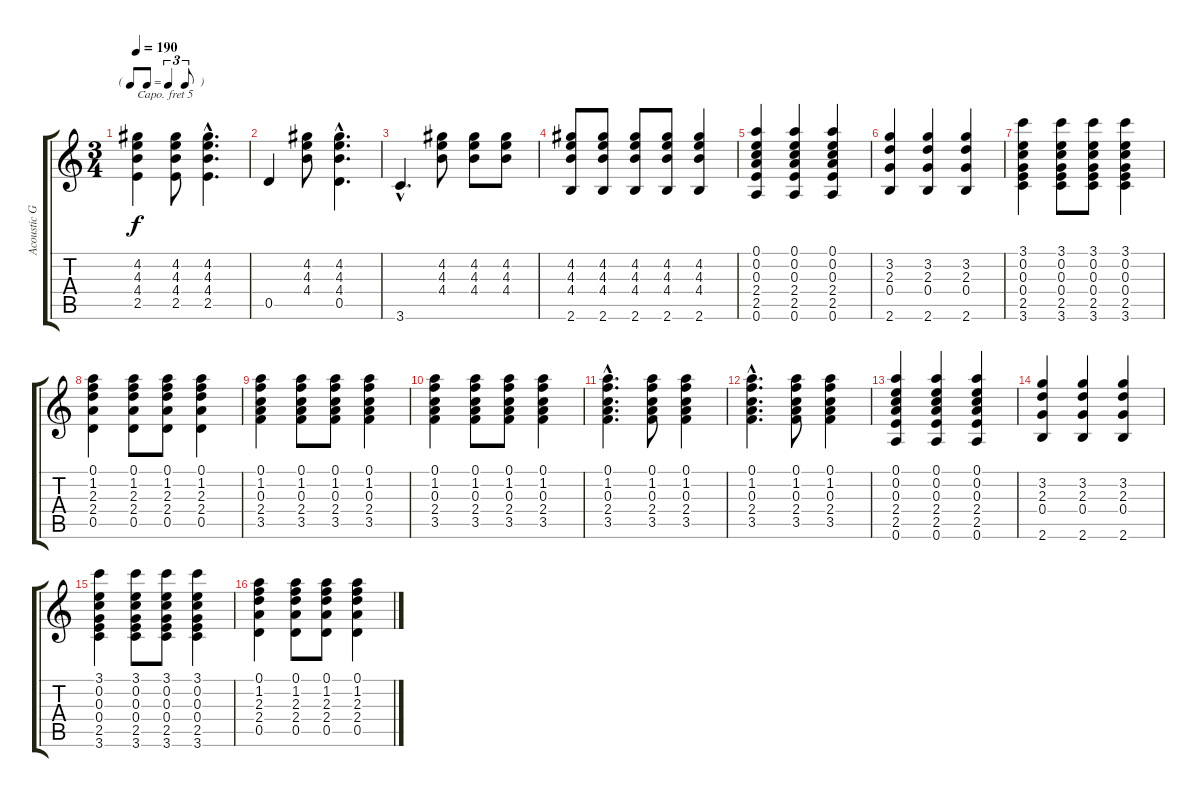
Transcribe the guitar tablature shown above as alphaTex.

\track ("Acoustic Guitar" "Acoustic G") {instrument acousticguitarsteel}
\staff {score tabs}
\capo 5
\tuning (E4 B3 G3 D3 A2 E2) {hide}
\ts (3 4)
\tf triplet8th
\tempo 190
\clef g2
\ks c
(4.2 4.3 4.4 2.5).4{dy f} (4.2 4.3 4.4 2.5).8 (4.2{hac} 4.3{hac} 4.4{hac} 2.5{hac}).4{d} |
0.5.4 (4.2 4.3 4.4).8 (4.2{hac} 4.3{hac} 4.4{hac} 0.5{hac}).4{d} |
3.6{hac}.4{d} (4.2 4.3 4.4).8 (4.2 4.3 4.4).8 (4.2 4.3 4.4).8 |
(4.2 4.3 4.4 2.6).8 (4.2 4.3 4.4 2.6).8 (4.2 4.3 4.4 2.6).8 (4.2 4.3 4.4 2.6).8 (4.2 4.3 4.4 2.6).4 |
(0.1 0.2 0.3 2.4 2.5 0.6).4 (0.1 0.2 0.3 2.4 2.5 0.6).4 (0.1 0.2 0.3 2.4 2.5 0.6).4 |
(3.2 2.3 0.4 2.6).4 (3.2 2.3 0.4 2.6).4 (3.2 2.3 0.4 2.6).4 |
(3.1 0.2 0.3 0.4 2.5 3.6).4 (3.1 0.2 0.3 0.4 2.5 3.6).8 (3.1 0.2 0.3 0.4 2.5 3.6).8 (3.1 0.2 0.3 0.4 2.5 3.6).4 |
(0.1 1.2 2.3 2.4 0.5).4 (0.1 1.2 2.3 2.4 0.5).8 (0.1 1.2 2.3 2.4 0.5).8 (0.1 1.2 2.3 2.4 0.5).4 |
(0.1 1.2 0.3 2.4 3.5).4 (0.1 1.2 0.3 2.4 3.5).8 (0.1 1.2 0.3 2.4 3.5).8 (0.1 1.2 0.3 2.4 3.5).4 |
(0.1 1.2 0.3 2.4 3.5).4 (0.1 1.2 0.3 2.4 3.5).8 (0.1 1.2 0.3 2.4 3.5).8 (0.1 1.2 0.3 2.4 3.5).4 |
(0.1{hac} 1.2{hac} 0.3{hac} 2.4{hac} 3.5{hac}).4{d} (0.1 1.2 0.3 2.4 3.5).8 (0.1 1.2 0.3 2.4 3.5).4 |
(0.1{hac} 1.2{hac} 0.3{hac} 2.4{hac} 3.5{hac}).4{d} (0.1 1.2 0.3 2.4 3.5).8 (0.1 1.2 0.3 2.4 3.5).4 |
(0.1 0.2 0.3 2.4 2.5 0.6).4 (0.1 0.2 0.3 2.4 2.5 0.6).4 (0.1 0.2 0.3 2.4 2.5 0.6).4 |
(3.2 2.3 0.4 2.6).4 (3.2 2.3 0.4 2.6).4 (3.2 2.3 0.4 2.6).4 |
(3.1 0.2 0.3 0.4 2.5 3.6).4 (3.1 0.2 0.3 0.4 2.5 3.6).8 (3.1 0.2 0.3 0.4 2.5 3.6).8 (3.1 0.2 0.3 0.4 2.5 3.6).4 |
(0.1 1.2 2.3 2.4 0.5).4 (0.1 1.2 2.3 2.4 0.5).8 (0.1 1.2 2.3 2.4 0.5).8 (0.1 1.2 2.3 2.4 0.5).4
